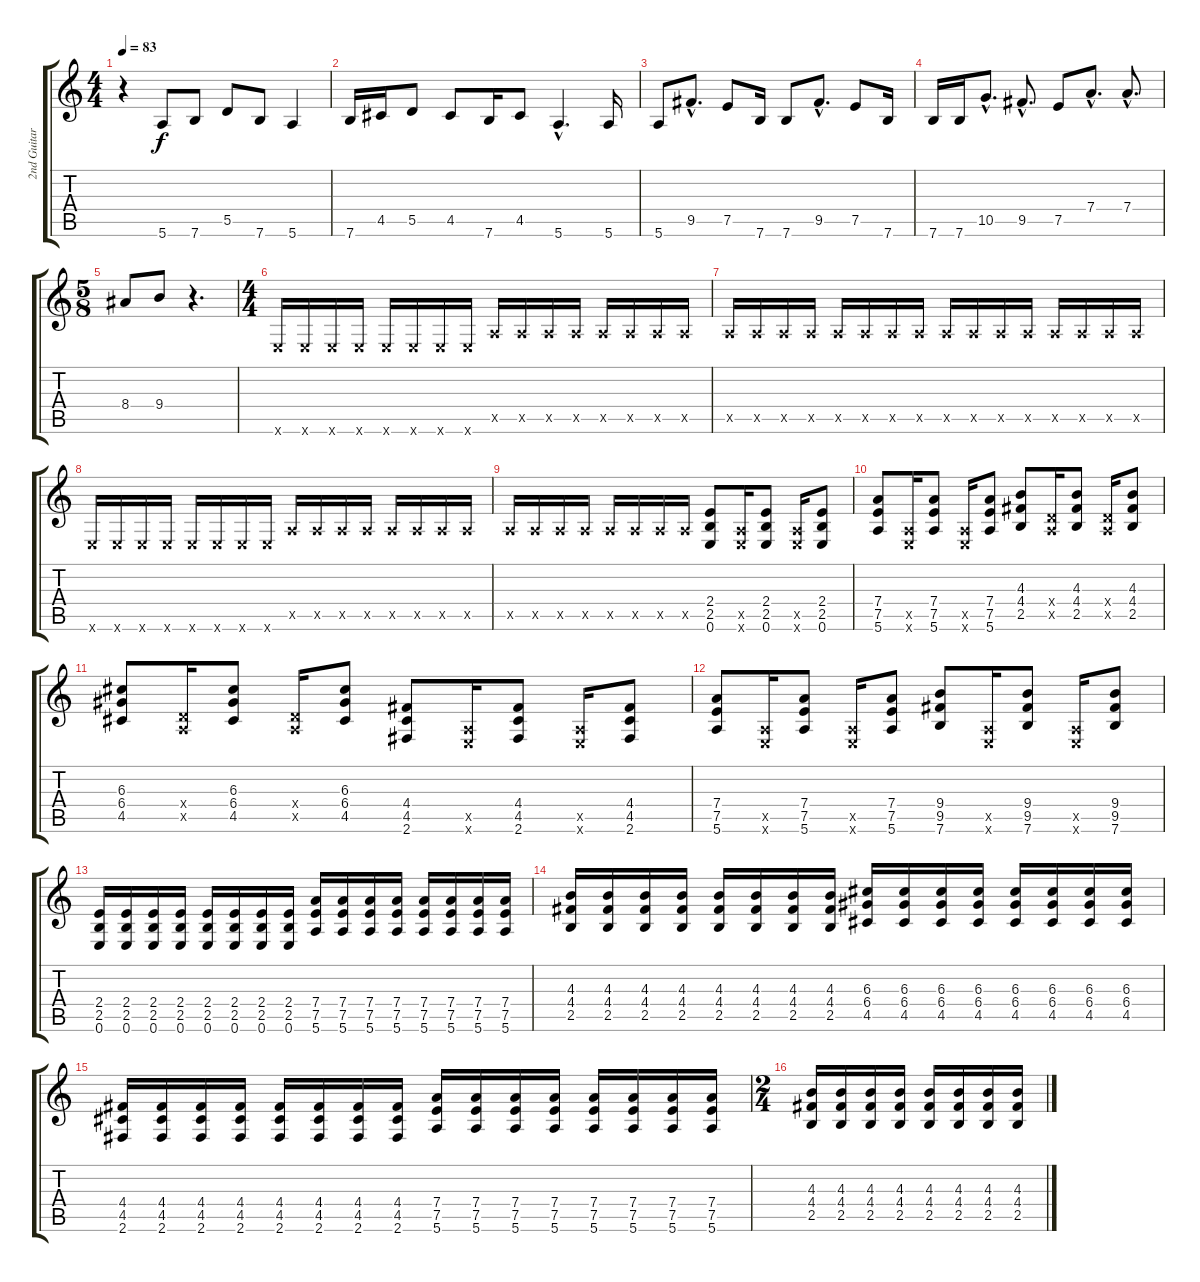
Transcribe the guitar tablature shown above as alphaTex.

\track ("2nd Guitar" "2nd Guitar") {instrument overdrivenguitar}
\staff {score tabs}
\tuning (E4 B3 G3 D3 A2 E2) {hide}
\ts (4 4)
\tempo 83
\clef g2
\ks c
r.4{dy f} 5.6.8{volume 15} 7.6.8 5.5.8 7.6.8 5.6.4 |
7.6.16 4.5.16 5.5.8 4.5.8 7.6.16 4.5.8 5.6{hac}.4{d} 5.6.16 |
5.6.8 9.5{hac}.8{d} 7.5.8 7.6.16 7.6.8 9.5{hac}.8{d} 7.5.8 7.6.16 |
7.6.16 7.6.16 10.5{hac}.8{d} 9.5{hac}.8{d} 7.5.8 7.4{hac}.8{d} 7.4{hac}.8{d} |
\ts (5 8)
8.4.8 9.4.8 r.4{d} |
\ts (4 4)
0.6{x}.16 0.6{x}.16 0.6{x}.16 0.6{x}.16 0.6{x}.16 0.6{x}.16 0.6{x}.16 0.6{x}.16 0.5{x}.16 0.5{x}.16 0.5{x}.16 0.5{x}.16 0.5{x}.16 0.5{x}.16 0.5{x}.16 0.5{x}.16 |
0.5{x}.16 0.5{x}.16 0.5{x}.16 0.5{x}.16 0.5{x}.16 0.5{x}.16 0.5{x}.16 0.5{x}.16 0.5{x}.16 0.5{x}.16 0.5{x}.16 0.5{x}.16 0.5{x}.16 0.5{x}.16 0.5{x}.16 0.5{x}.16 |
0.6{x}.16 0.6{x}.16 0.6{x}.16 0.6{x}.16 0.6{x}.16 0.6{x}.16 0.6{x}.16 0.6{x}.16 0.5{x}.16 0.5{x}.16 0.5{x}.16 0.5{x}.16 0.5{x}.16 0.5{x}.16 0.5{x}.16 0.5{x}.16 |
0.5{x}.16 0.5{x}.16 0.5{x}.16 0.5{x}.16 0.5{x}.16 0.5{x}.16 0.5{x}.16 0.5{x}.16 (2.4 2.5 0.6).8 (0.5{x} 0.6{x}).16 (2.4 2.5 0.6).8 (0.5{x} 0.6{x}).16 (2.4 2.5 0.6).8 |
(7.4 7.5 5.6).8 (0.5{x} 0.6{x}).16 (7.4 7.5 5.6).8 (0.5{x} 0.6{x}).16 (7.4 7.5 5.6).8 (4.3 4.4 2.5).8 (0.4{x} 0.5{x}).16 (4.3 4.4 2.5).8 (0.4{x} 0.5{x}).16 (4.3 4.4 2.5).8 |
(6.3 6.4 4.5).8 (0.4{x} 0.5{x}).16 (6.3 6.4 4.5).8 (0.4{x} 0.5{x}).16 (6.3 6.4 4.5).8 (4.4 4.5 2.6).8 (0.5{x} 0.6{x}).16 (4.4 4.5 2.6).8 (0.5{x} 0.6{x}).16 (4.4 4.5 2.6).8 |
(7.4 7.5 5.6).8 (0.5{x} 0.6{x}).16 (7.4 7.5 5.6).8 (0.5{x} 0.6{x}).16 (7.4 7.5 5.6).8 (9.4 9.5 7.6).8 (0.5{x} 0.6{x}).16 (9.4 9.5 7.6).8 (0.5{x} 0.6{x}).16 (9.4 9.5 7.6).8 |
(2.4 2.5 0.6).16{volume 8} (2.4 2.5 0.6).16 (2.4 2.5 0.6).16 (2.4 2.5 0.6).16 (2.4 2.5 0.6).16 (2.4 2.5 0.6).16 (2.4 2.5 0.6).16 (2.4 2.5 0.6).16 (7.4 7.5 5.6).16 (7.4 7.5 5.6).16 (7.4 7.5 5.6).16 (7.4 7.5 5.6).16 (7.4 7.5 5.6).16 (7.4 7.5 5.6).16 (7.4 7.5 5.6).16 (7.4 7.5 5.6).16 |
(4.3 4.4 2.5).16 (4.3 4.4 2.5).16 (4.3 4.4 2.5).16 (4.3 4.4 2.5).16 (4.3 4.4 2.5).16 (4.3 4.4 2.5).16 (4.3 4.4 2.5).16 (4.3 4.4 2.5).16 (6.3 6.4 4.5).16 (6.3 6.4 4.5).16 (6.3 6.4 4.5).16 (6.3 6.4 4.5).16 (6.3 6.4 4.5).16 (6.3 6.4 4.5).16 (6.3 6.4 4.5).16 (6.3 6.4 4.5).16 |
(4.4 4.5 2.6).16 (4.4 4.5 2.6).16 (4.4 4.5 2.6).16 (4.4 4.5 2.6).16 (4.4 4.5 2.6).16 (4.4 4.5 2.6).16 (4.4 4.5 2.6).16 (4.4 4.5 2.6).16 (7.4 7.5 5.6).16 (7.4 7.5 5.6).16 (7.4 7.5 5.6).16 (7.4 7.5 5.6).16 (7.4 7.5 5.6).16 (7.4 7.5 5.6).16 (7.4 7.5 5.6).16 (7.4 7.5 5.6).16 |
\ts (2 4)
(4.3 4.4 2.5).16 (4.3 4.4 2.5).16 (4.3 4.4 2.5).16 (4.3 4.4 2.5).16 (4.3 4.4 2.5).16 (4.3 4.4 2.5).16 (4.3 4.4 2.5).16 (4.3 4.4 2.5).16
